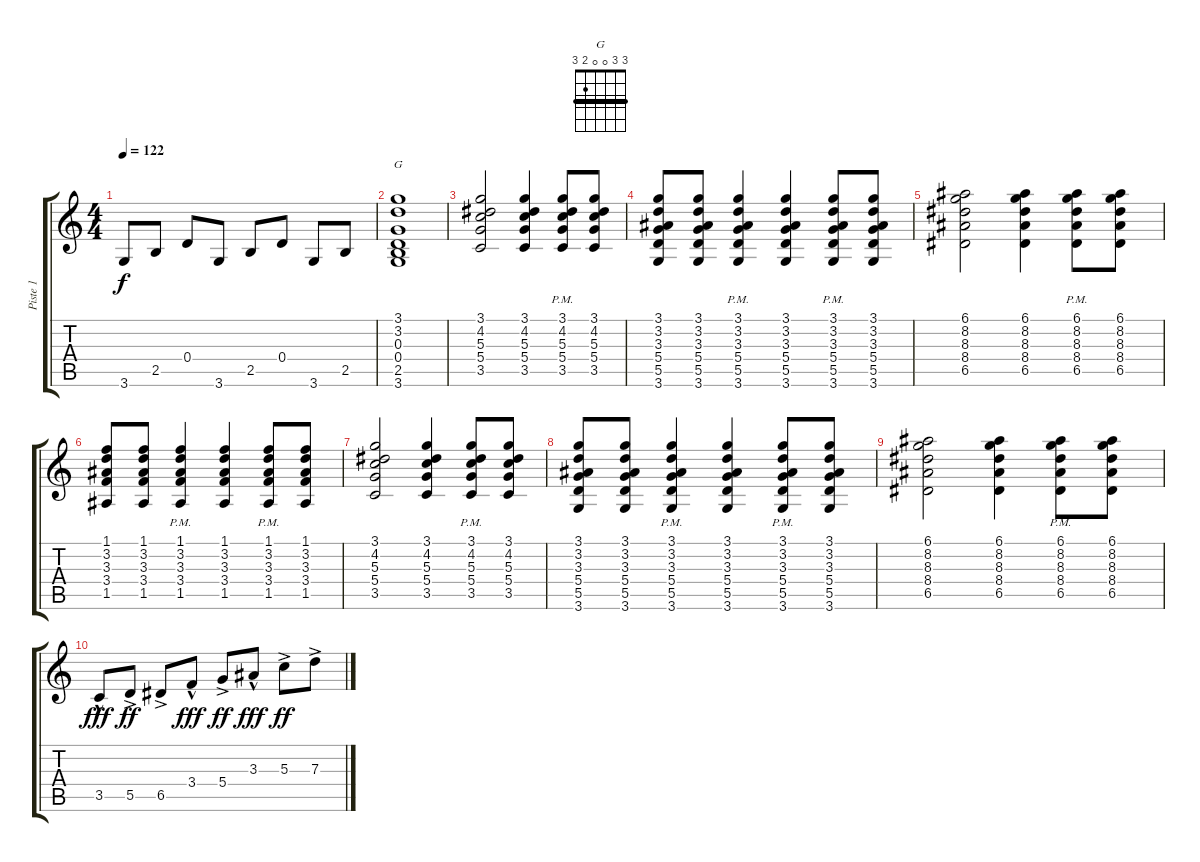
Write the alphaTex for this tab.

\track ("Piste 1" "Piste 1") {instrument acousticguitarsteel}
\staff {score tabs}
\tuning (E4 B3 G3 D3 A2 E2) {hide}
\chord ("G" 3 3 0 0 2 3) {barre 3}
\ts (4 4)
\tempo 122
\clef g2
\ks c
3.6.8{dy f} 2.5.8 0.4.8 3.6.8 2.5.8 0.4.8 3.6.8 2.5.8 |
(3.1 3.2 0.3 0.4 2.5 3.6).1{ch "G"} |
(3.1 4.2 5.3 5.4 3.5).2 (3.1 4.2 5.3 5.4 3.5).4 (3.1{pm} 4.2{pm} 5.3{pm} 5.4{pm} 3.5{pm}).8 (3.1 4.2 5.3 5.4 3.5).8 |
(3.1 3.2 3.3 5.4 5.5 3.6).8 (3.1 3.2 3.3 5.4 5.5 3.6).8 (3.1{pm} 3.2{pm} 3.3{pm} 5.4{pm} 5.5{pm} 3.6{pm}).4 (3.1 3.2 3.3 5.4 5.5 3.6).4 (3.1{pm} 3.2{pm} 3.3{pm} 5.4{pm} 5.5{pm} 3.6{pm}).8 (3.1 3.2 3.3 5.4 5.5 3.6).8 |
(6.1 8.2 8.3 8.4 6.5).2 (6.1 8.2 8.3 8.4 6.5).4 (6.1{pm} 8.2{pm} 8.3{pm} 8.4{pm} 6.5{pm}).8 (6.1 8.2 8.3 8.4 6.5).8 |
(1.1 3.2 3.3 3.4 1.5).8 (1.1 3.2 3.3 3.4 1.5).8 (1.1{pm} 3.2{pm} 3.3{pm} 3.4{pm} 1.5{pm}).4 (1.1 3.2 3.3 3.4 1.5).4 (1.1{pm} 3.2{pm} 3.3{pm} 3.4{pm} 1.5{pm}).8 (1.1 3.2 3.3 3.4 1.5).8 |
(3.1 4.2 5.3 5.4 3.5).2 (3.1 4.2 5.3 5.4 3.5).4 (3.1{pm} 4.2{pm} 5.3{pm} 5.4{pm} 3.5{pm}).8 (3.1 4.2 5.3 5.4 3.5).8 |
(3.1 3.2 3.3 5.4 5.5 3.6).8 (3.1 3.2 3.3 5.4 5.5 3.6).8 (3.1{pm} 3.2{pm} 3.3{pm} 5.4{pm} 5.5{pm} 3.6{pm}).4 (3.1 3.2 3.3 5.4 5.5 3.6).4 (3.1{pm} 3.2{pm} 3.3{pm} 5.4{pm} 5.5{pm} 3.6{pm}).8 (3.1 3.2 3.3 5.4 5.5 3.6).8 |
(6.1 8.2 8.3 8.4 6.5).2 (6.1 8.2 8.3 8.4 6.5).4 (6.1{pm} 8.2{pm} 8.3{pm} 8.4{pm} 6.5{pm}).8 (6.1 8.2 8.3 8.4 6.5).8 |
3.5{hac}.8{dy fff} 5.5{ac}.8{dy ff} 6.5{ac}.8 3.4{hac}.8{dy fff} 5.4{ac}.8{dy ff} 3.3{hac}.8{dy fff} 5.3{ac}.8{dy ff} 7.3{ac}.8
